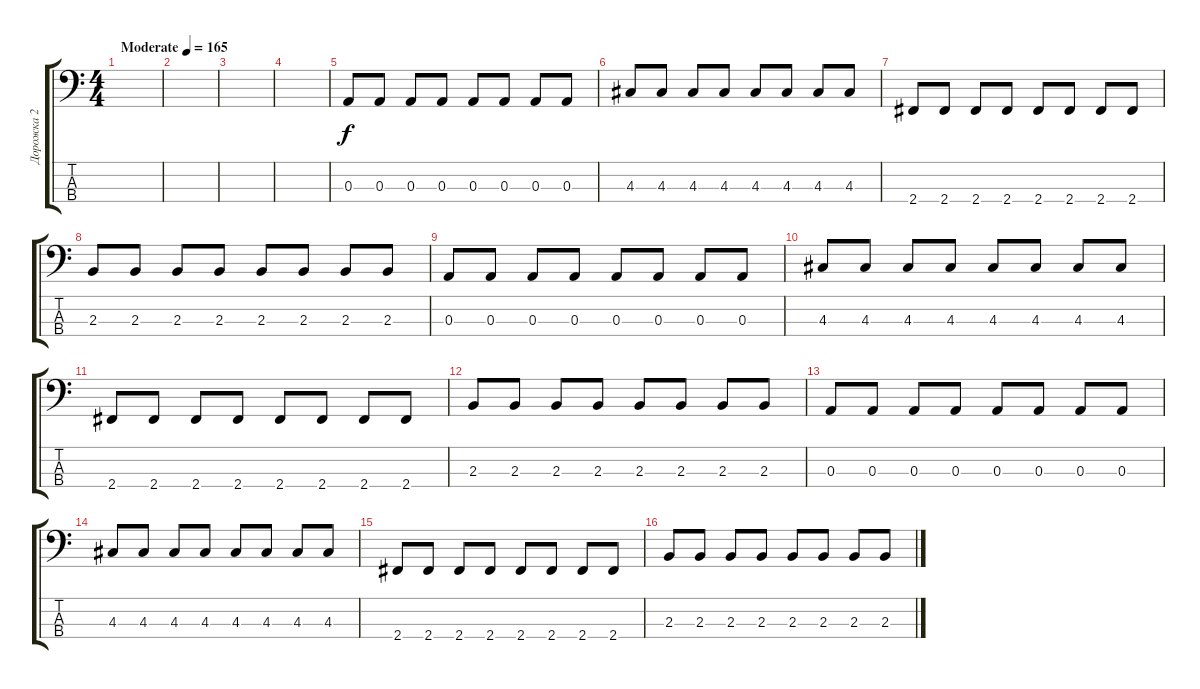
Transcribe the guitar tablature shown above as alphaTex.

\track ("Дорожка 2" "Дорожка 2") {instrument electricbasspick}
\staff {score tabs}
\tuning (G2 D2 A1 E1) {hide}
\ts (4 4)
\tempo (165 "Moderate")
\clef f4
\ks c
|
|
|
|
0.3.8 0.3.8 0.3.8 0.3.8 0.3.8 0.3.8 0.3.8 0.3.8 |
4.3.8 4.3.8 4.3.8 4.3.8 4.3.8 4.3.8 4.3.8 4.3.8 |
2.4.8 2.4.8 2.4.8 2.4.8 2.4.8 2.4.8 2.4.8 2.4.8 |
2.3.8 2.3.8 2.3.8 2.3.8 2.3.8 2.3.8 2.3.8 2.3.8 |
0.3.8 0.3.8 0.3.8 0.3.8 0.3.8 0.3.8 0.3.8 0.3.8 |
4.3.8 4.3.8 4.3.8 4.3.8 4.3.8 4.3.8 4.3.8 4.3.8 |
2.4.8 2.4.8 2.4.8 2.4.8 2.4.8 2.4.8 2.4.8 2.4.8 |
2.3.8 2.3.8 2.3.8 2.3.8 2.3.8 2.3.8 2.3.8 2.3.8 |
0.3.8 0.3.8 0.3.8 0.3.8 0.3.8 0.3.8 0.3.8 0.3.8 |
4.3.8 4.3.8 4.3.8 4.3.8 4.3.8 4.3.8 4.3.8 4.3.8 |
2.4.8 2.4.8 2.4.8 2.4.8 2.4.8 2.4.8 2.4.8 2.4.8 |
2.3.8 2.3.8 2.3.8 2.3.8 2.3.8 2.3.8 2.3.8 2.3.8
